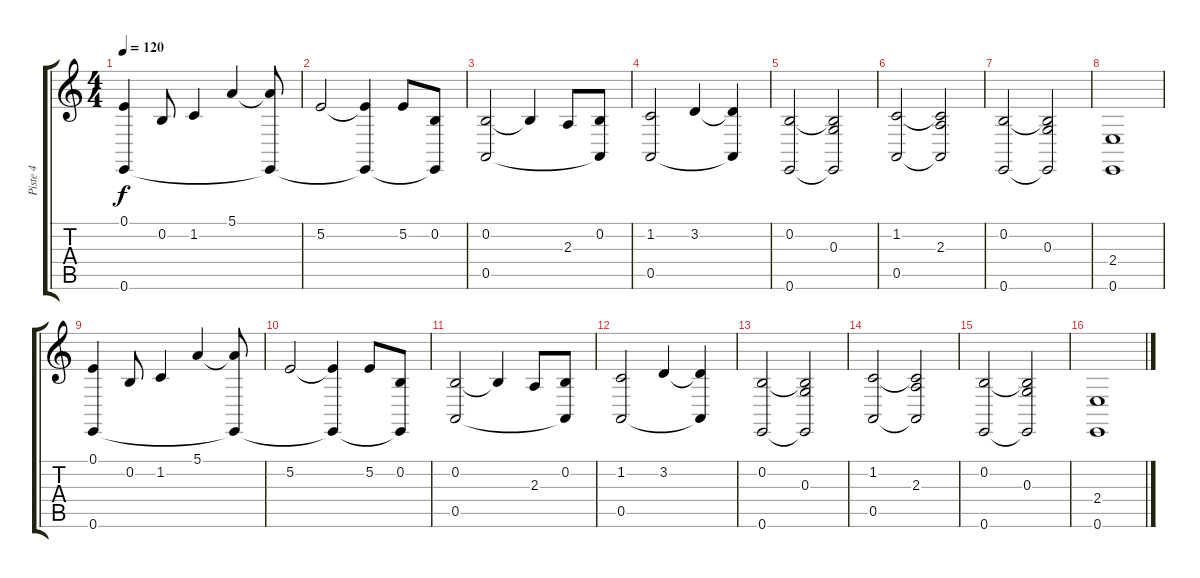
\track ("Piste 4" "Piste 4") {instrument acousticgrandpiano}
\staff {score tabs}
\tuning (E4 B3 G3 D3 A2 E2) {hide}
\ts (4 4)
\tempo 120
\clef g2
\ks c
(0.1 0.6).4{dy f} 0.2.8 1.2.4 5.1.4 (5.1{t} 0.6{t}).8 |
5.2.2 (5.2{t} 0.6{t}).4 5.2.8 (0.2 0.6{t}).8 |
(0.2 0.5).2 0.2{t}.4 2.3.8 (0.2 0.5{t}).8 |
(1.2 0.5).2 3.2.4 (3.2{t} 0.5{t}).4 |
(0.2 0.6).2 (0.2{t} 0.3 0.6{t}).2 |
(1.2 0.5).2 (1.2{t} 2.3 0.5{t}).2 |
(0.2 0.6).2 (0.2{t} 0.3 0.6{t}).2 |
(2.4 0.6).1 |
(0.1 0.6).4 0.2.8 1.2.4 5.1.4 (5.1{t} 0.6{t}).8 |
5.2.2 (5.2{t} 0.6{t}).4 5.2.8 (0.2 0.6{t}).8 |
(0.2 0.5).2 0.2{t}.4 2.3.8 (0.2 0.5{t}).8 |
(1.2 0.5).2 3.2.4 (3.2{t} 0.5{t}).4 |
(0.2 0.6).2 (0.2{t} 0.3 0.6{t}).2 |
(1.2 0.5).2 (1.2{t} 2.3 0.5{t}).2 |
(0.2 0.6).2 (0.2{t} 0.3 0.6{t}).2 |
(2.4 0.6).1
